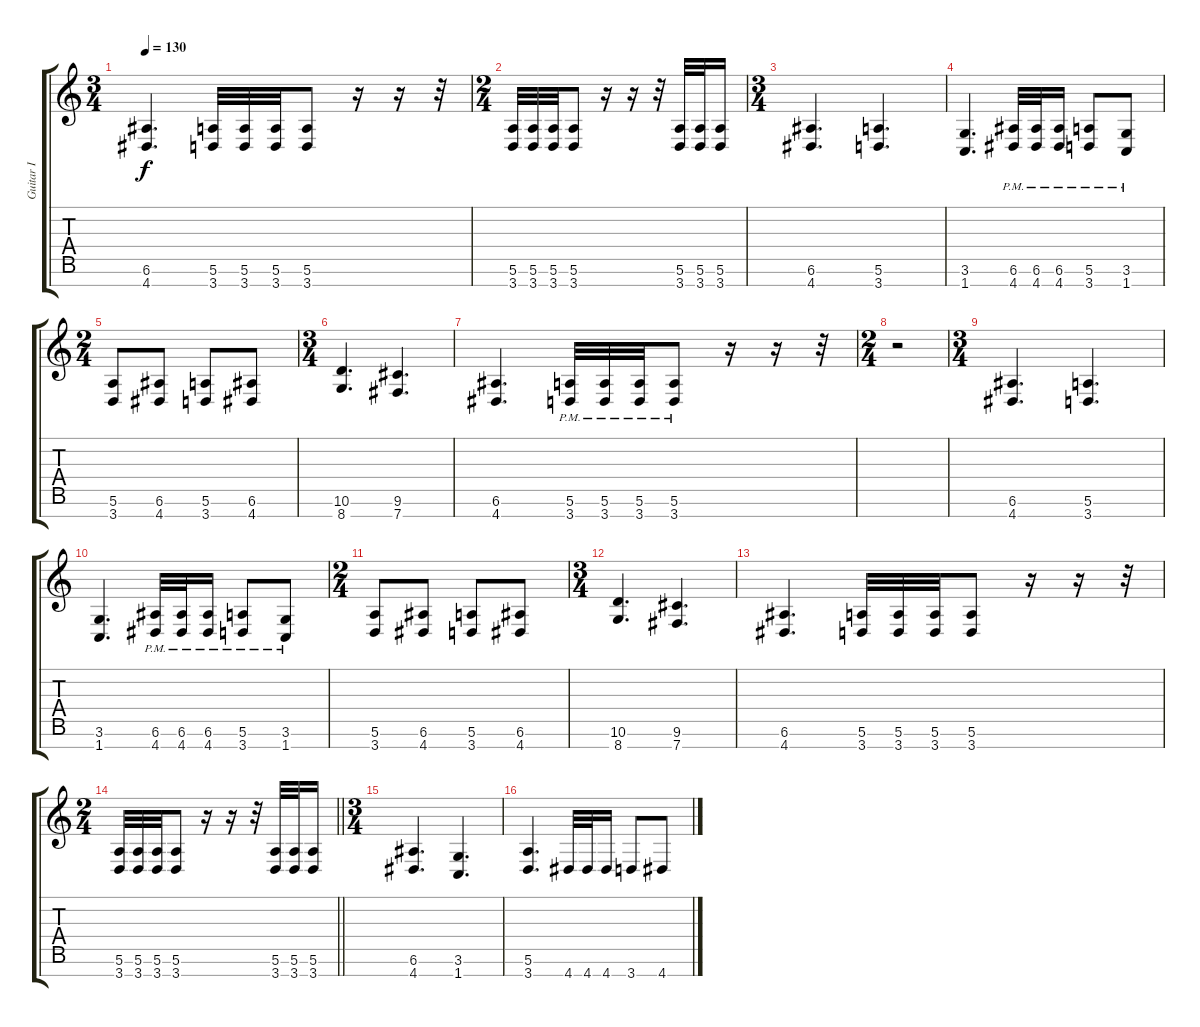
\track ("Guitar I" "Guitar I") {instrument distortionguitar}
\staff {score tabs}
\tuning (E4 B3 G3 D3 A2 E2 B1) {hide}
\ts (3 4)
\tempo 130
\clef g2
\ks c
(6.6 4.7).4{d dy f} (5.6 3.7).32 (5.6 3.7).32 (5.6 3.7).32 (5.6 3.7).8 r.16 r.16 r.32 |
\ts (2 4)
(5.6 3.7).32 (5.6 3.7).32 (5.6 3.7).32 (5.6 3.7).8 r.16 r.16 r.32 (5.6 3.7).32 (5.6 3.7).32 (5.6 3.7).16 |
\ts (3 4)
(6.6 4.7).4{d} (5.6 3.7).4{d} |
(3.6 1.7).4{d} (6.6{pm} 4.7{pm}).32 (6.6{pm} 4.7{pm}).32 (6.6{pm} 4.7{pm}).16 (5.6{pm} 3.7{pm}).8 (3.6{pm} 1.7{pm}).8 |
\ts (2 4)
(5.6 3.7).8 (6.6 4.7).8 (5.6 3.7).8 (6.6 4.7).8 |
\ts (3 4)
(10.6 8.7).4{d} (9.6 7.7).4{d} |
(6.6 4.7).4{d} (5.6{pm} 3.7{pm}).32 (5.6{pm} 3.7{pm}).32 (5.6{pm} 3.7{pm}).32 (5.6{pm} 3.7{pm}).8 r.16 r.16 r.32 |
\ts (2 4)
r.2 |
\ts (3 4)
(6.6 4.7).4{d} (5.6 3.7).4{d} |
(3.6 1.7).4{d} (6.6{pm} 4.7{pm}).32 (6.6{pm} 4.7{pm}).32 (6.6{pm} 4.7{pm}).16 (5.6{pm} 3.7{pm}).8 (3.6{pm} 1.7{pm}).8 |
\ts (2 4)
(5.6 3.7).8 (6.6 4.7).8 (5.6 3.7).8 (6.6 4.7).8 |
\ts (3 4)
(10.6 8.7).4{d} (9.6 7.7).4{d} |
(6.6 4.7).4{d} (5.6 3.7).32 (5.6 3.7).32 (5.6 3.7).32 (5.6 3.7).8 r.16 r.16 r.32 |
\ts (2 4)
\barLineRight lightlight
(5.6 3.7).32 (5.6 3.7).32 (5.6 3.7).32 (5.6 3.7).8 r.16 r.16 r.32 (5.6 3.7).32 (5.6 3.7).32 (5.6 3.7).16 |
\ts (3 4)
\section ("" "")
(6.6 4.7).4{d} (3.6 1.7).4{d} |
(5.6 3.7).4{d} 4.7.32 4.7.32 4.7.16 3.7.8 4.7.8
